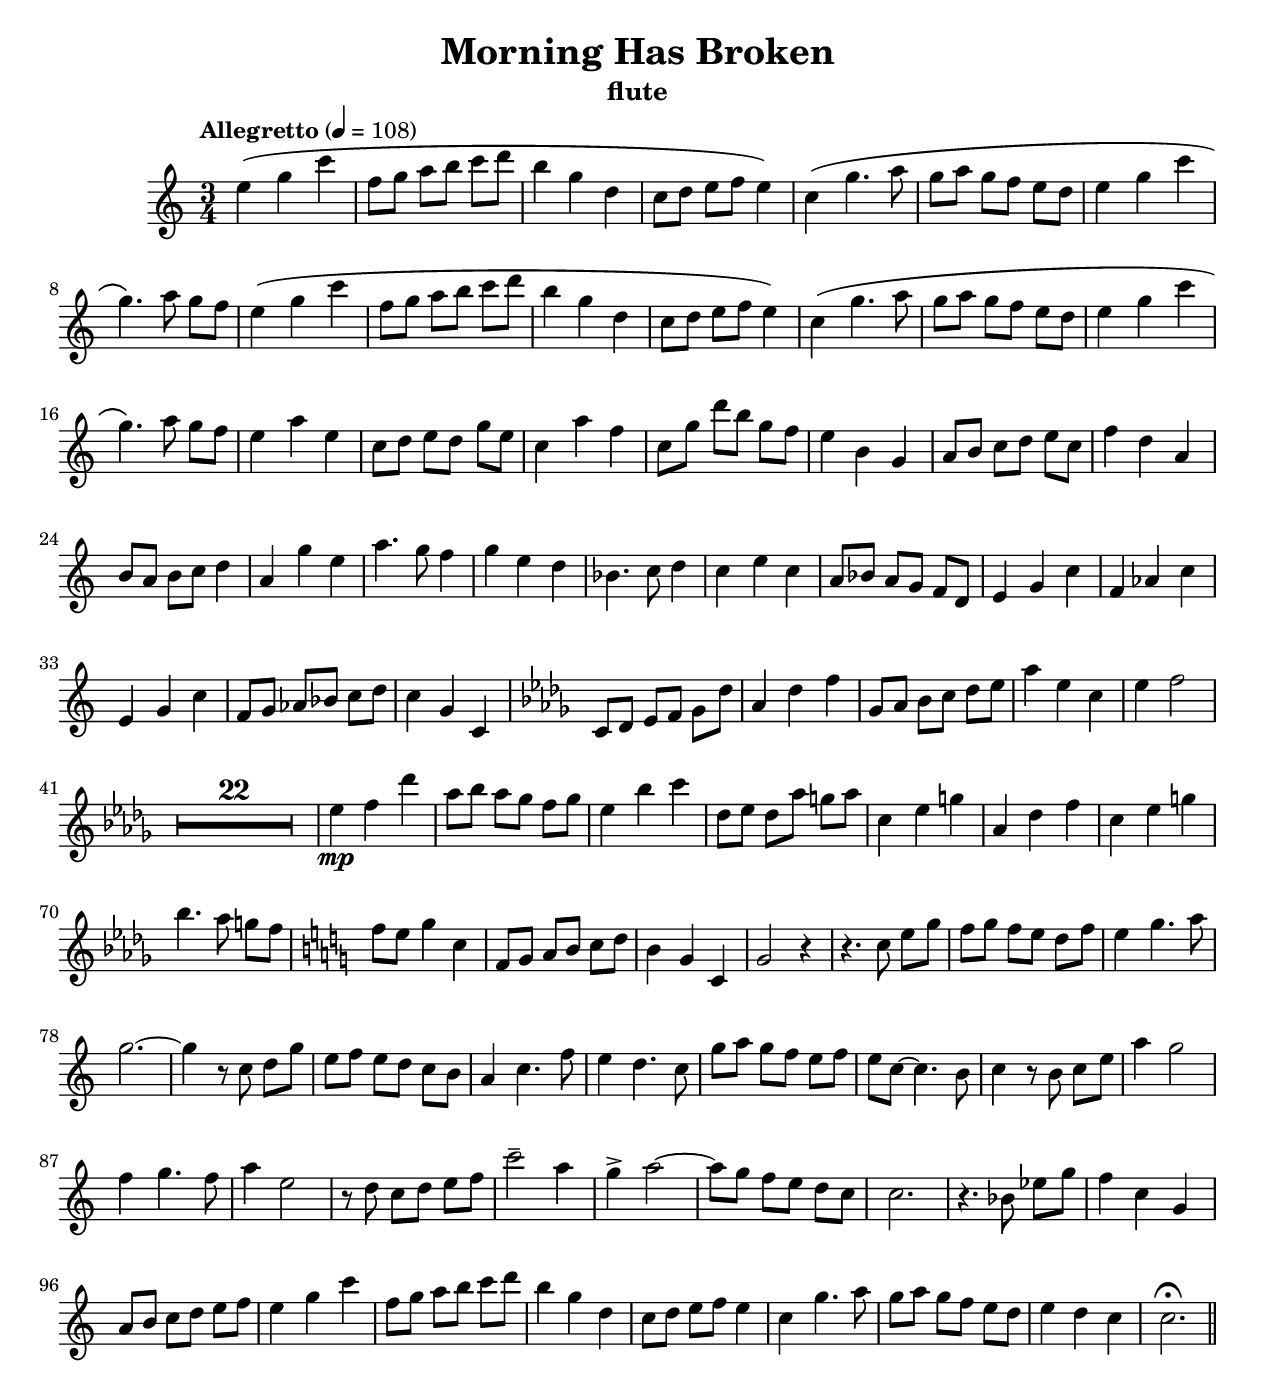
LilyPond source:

\version "2.19.16"
\language "english"

\header {
  title = "Morning Has Broken"
  instrument = "flute"

}

\paper {
  #(set-paper-size "letter")
}

global = {
  \key c \major
  \time 3/4
  \numericTimeSignature
  \tempo "Allegretto" 4=108
  \compressFullBarRests
  \set Timing.beamExceptions = #'()
}
flute = \relative c'' {
  \global
e4\( g c f,8 g a b c d b4 g d c8 d e f e4\) c\( g'4. a8 |
g8 a g f e d e4 g c g4.\) a8 g f |
%9
e4\( g c f,8 g a b c d b4 g d c8 d e f e4\) c\( g'4. a8 |
g8 a g f e d e4 g c g4.\) a8 g f |
%17
e4 a e c8 d e d g e c4 a' f c8 g' d' b g f e4 b g a8 b c d e c |
%23
f4 d a b8 a b c d4 a g' e a4. g8 f4 g e d bf4. c8 d4 |
%29
c4 e c a8 bf a g f d e4 g c f, af c e, g c f,8 g af bf c d |
%35
c4 g c, \key df \major
c8 df ef f gf df' af4 df f gf,8 af bf c df ef af4 ef c |
%40
ef4 f2 |
% tacet to m 63
R2.*22 |
ef4\mp f df' |
%64
af8 bf af gf f gf ef4 bf' c df,8 ef df af' g af c,4 ef g af, df f |
%69
c4 ef g bf4. af8 g f |
\key c \major
%71
f8 e g4 c, f,8 g a b c d b4 g c, g'2 r4 |
%75 soprano/flute descant
r4. c8 e g f g f e d f e4 g4. a8 g2.~ |
%79
g4 r8 c, d g e f e d c b a4 c4. f8 e4 d4.  c8 |
%83
g'8 a g f e f e c~ c4. b8 c4 r8 b c e a4 g2 f4 g4. f8 |
%88
a4 e2 r8 d c d e f c'2-- a4 g-> a2~ a8 g f e d c |
%93
c2. r4. bf8 ef g f4 c g a8 b c d e f  |
%97
% descant ends
%e4 c2~ c2.
%flute continues opt.
e4 g c f,8 g a b c d b4 g d c8 d e f e4 |
%101
c4 g'4. a8 g a g f e d e4 d c c2.\fermata
\bar "||"
}

flutePart =  \new Staff \with {
  instrumentName = "Flute"
  midiInstrument = "flute"
} { \flute}

\score {
  <<
    \flute

  >>
  \layout { }
  \midi { }
}